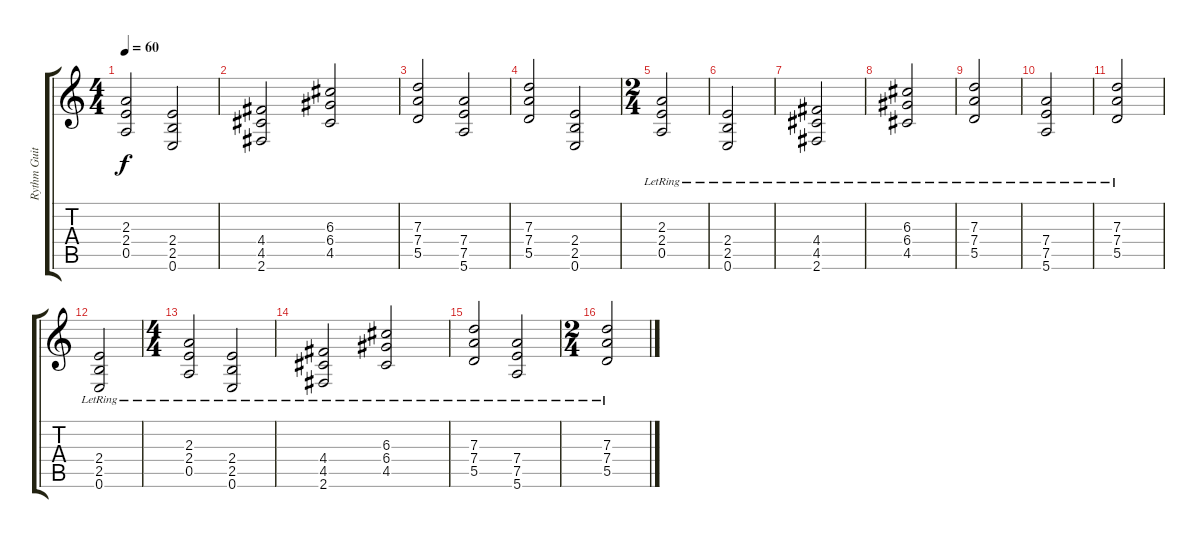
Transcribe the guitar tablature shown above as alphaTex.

\track ("Rythm Guitar" "Rythm Guit") {instrument overdrivenguitar}
\staff {score tabs}
\tuning (E4 B3 G3 D3 A2 E2) {hide}
\ts (4 4)
\tempo 60
\clef g2
\ks c
(2.3 2.4 0.5).2{dy f} (2.4 2.5 0.6).2 |
(4.4 4.5 2.6).2 (6.3 6.4 4.5).2 |
(7.3 7.4 5.5).2 (7.4 7.5 5.6).2 |
(7.3 7.4 5.5).2 (2.4 2.5 0.6).2 |
\ts (2 4)
(2.3 2.4 0.5{lr}).2 |
(2.4 2.5{lr} 0.6).2 |
(4.4 4.5{lr} 2.6).2 |
(6.3 6.4 4.5{lr}).2 |
(7.3 7.4 5.5{lr}).2 |
(7.4 7.5{lr} 5.6).2 |
(7.3 7.4 5.5{lr}).2 |
(2.4 2.5{lr} 0.6).2 |
\ts (4 4)
(2.3 2.4{lr} 0.5).2 (2.4 2.5{lr} 0.6).2 |
(4.4 4.5{lr} 2.6).2 (6.3 6.4 4.5{lr}).2 |
(7.3 7.4 5.5{lr}).2 (7.4 7.5{lr} 5.6).2 |
\ts (2 4)
(7.3 7.4 5.5{lr}).2
